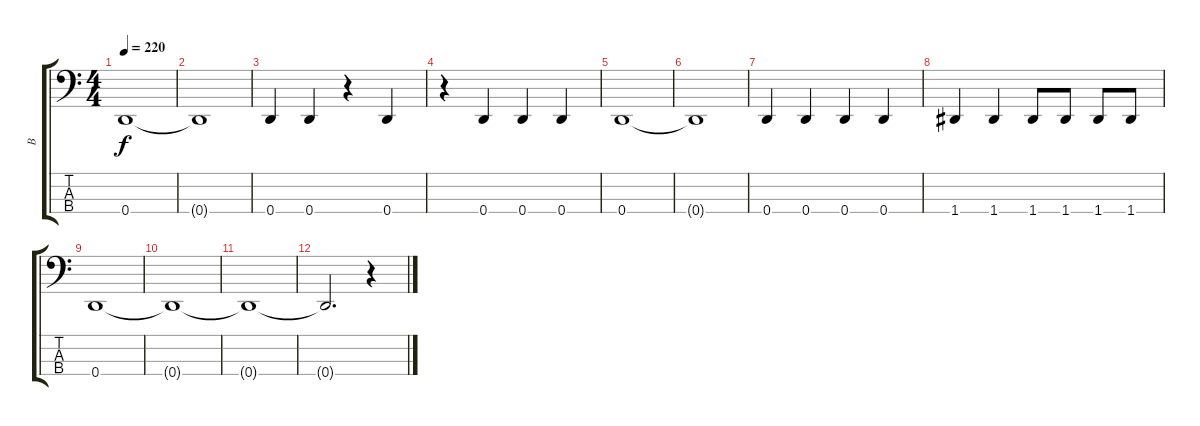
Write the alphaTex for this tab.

\track ("B" "B") {instrument electricbassfinger}
\staff {score tabs}
\tuning (G2 D2 A1 D1) {hide}
\ts (4 4)
\tempo 220
\clef f4
\ks c
0.4.1{dy f} |
0.4{t}.1 |
0.4.4 0.4.4 r.4 0.4.4 |
r.4 0.4.4 0.4.4 0.4.4 |
0.4.1 |
0.4{t}.1 |
0.4.4 0.4.4 0.4.4 0.4.4 |
1.4.4 1.4.4 1.4.8 1.4.8 1.4.8 1.4.8 |
0.4.1 |
0.4{t}.1 |
0.4{t}.1 |
0.4{t}.2{d} r.4
